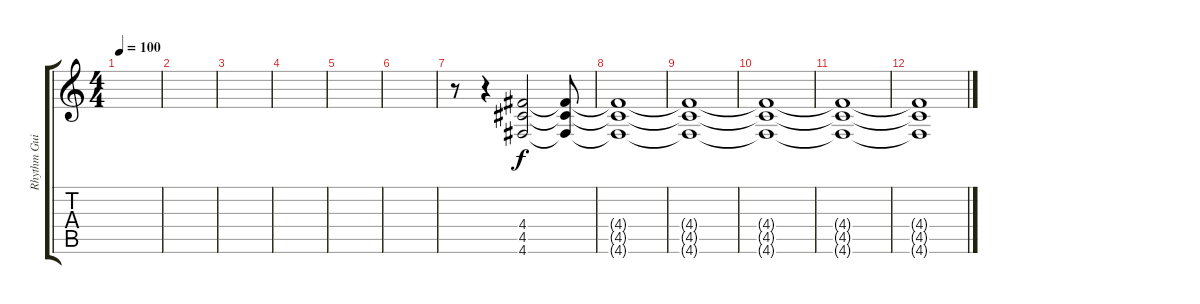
\track ("Rhythm Guitar" "Rhythm Gui") {instrument overdrivenguitar}
\staff {score tabs}
\tuning (E4 B3 G3 D3 A2 D2) {hide}
\ts (4 4)
\tempo 100
\clef g2
\ks c
|
|
|
|
|
|
r.8 r.4 (4.4 4.5 4.6).2{balance 2 instrument distortionguitar} (4.4{t} 4.5{t} 4.6{t}).8 |
(4.4{t} 4.5{t} 4.6{t}).1 |
(4.4{t} 4.5{t} 4.6{t}).1 |
(4.4{t} 4.5{t} 4.6{t}).1 |
(4.4{t} 4.5{t} 4.6{t}).1{volume 4} |
(4.4{t} 4.5{t} 4.6{t}).1
